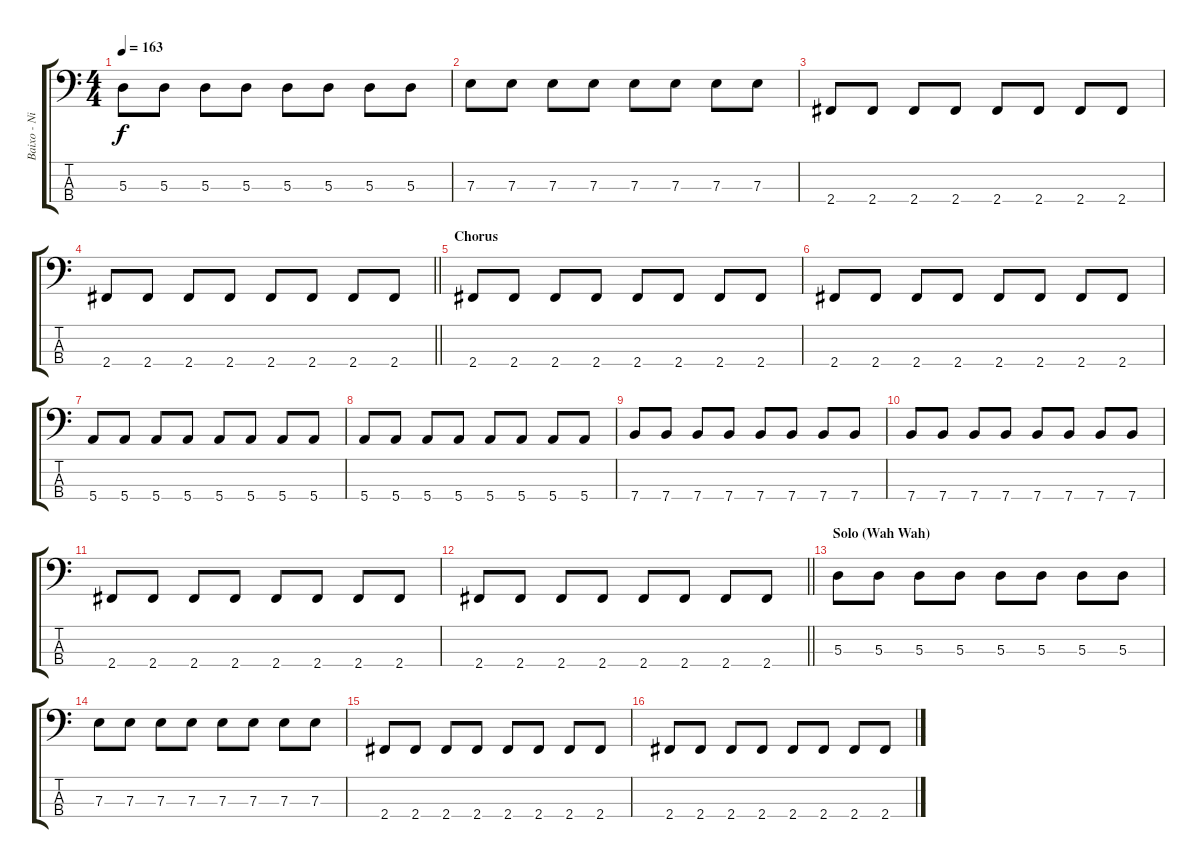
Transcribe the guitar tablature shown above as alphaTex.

\track ("Baixo - Nikola" "Baixo - Ni") {instrument slapbass2}
\staff {score tabs}
\tuning (G2 D2 A1 E1) {hide}
\ts (4 4)
\tempo 163
\clef f4
\ks c
5.3.8{dy f} 5.3.8 5.3.8 5.3.8 5.3.8 5.3.8 5.3.8 5.3.8 |
7.3.8 7.3.8 7.3.8 7.3.8 7.3.8 7.3.8 7.3.8 7.3.8 |
2.4.8 2.4.8 2.4.8 2.4.8 2.4.8 2.4.8 2.4.8 2.4.8 |
\barLineRight lightlight
2.4.8 2.4.8 2.4.8 2.4.8 2.4.8 2.4.8 2.4.8 2.4.8 |
\section ("" "Chorus")
2.4.8 2.4.8 2.4.8 2.4.8 2.4.8 2.4.8 2.4.8 2.4.8 |
2.4.8 2.4.8 2.4.8 2.4.8 2.4.8 2.4.8 2.4.8 2.4.8 |
5.4.8 5.4.8 5.4.8 5.4.8 5.4.8 5.4.8 5.4.8 5.4.8 |
5.4.8 5.4.8 5.4.8 5.4.8 5.4.8 5.4.8 5.4.8 5.4.8 |
7.4.8 7.4.8 7.4.8 7.4.8 7.4.8 7.4.8 7.4.8 7.4.8 |
7.4.8 7.4.8 7.4.8 7.4.8 7.4.8 7.4.8 7.4.8 7.4.8 |
2.4.8 2.4.8 2.4.8 2.4.8 2.4.8 2.4.8 2.4.8 2.4.8 |
\barLineRight lightlight
2.4.8 2.4.8 2.4.8 2.4.8 2.4.8 2.4.8 2.4.8 2.4.8 |
\section ("" "Solo (Wah Wah)")
5.3.8 5.3.8 5.3.8 5.3.8 5.3.8 5.3.8 5.3.8 5.3.8 |
7.3.8 7.3.8 7.3.8 7.3.8 7.3.8 7.3.8 7.3.8 7.3.8 |
2.4.8 2.4.8 2.4.8 2.4.8 2.4.8 2.4.8 2.4.8 2.4.8 |
2.4.8 2.4.8 2.4.8 2.4.8 2.4.8 2.4.8 2.4.8 2.4.8
